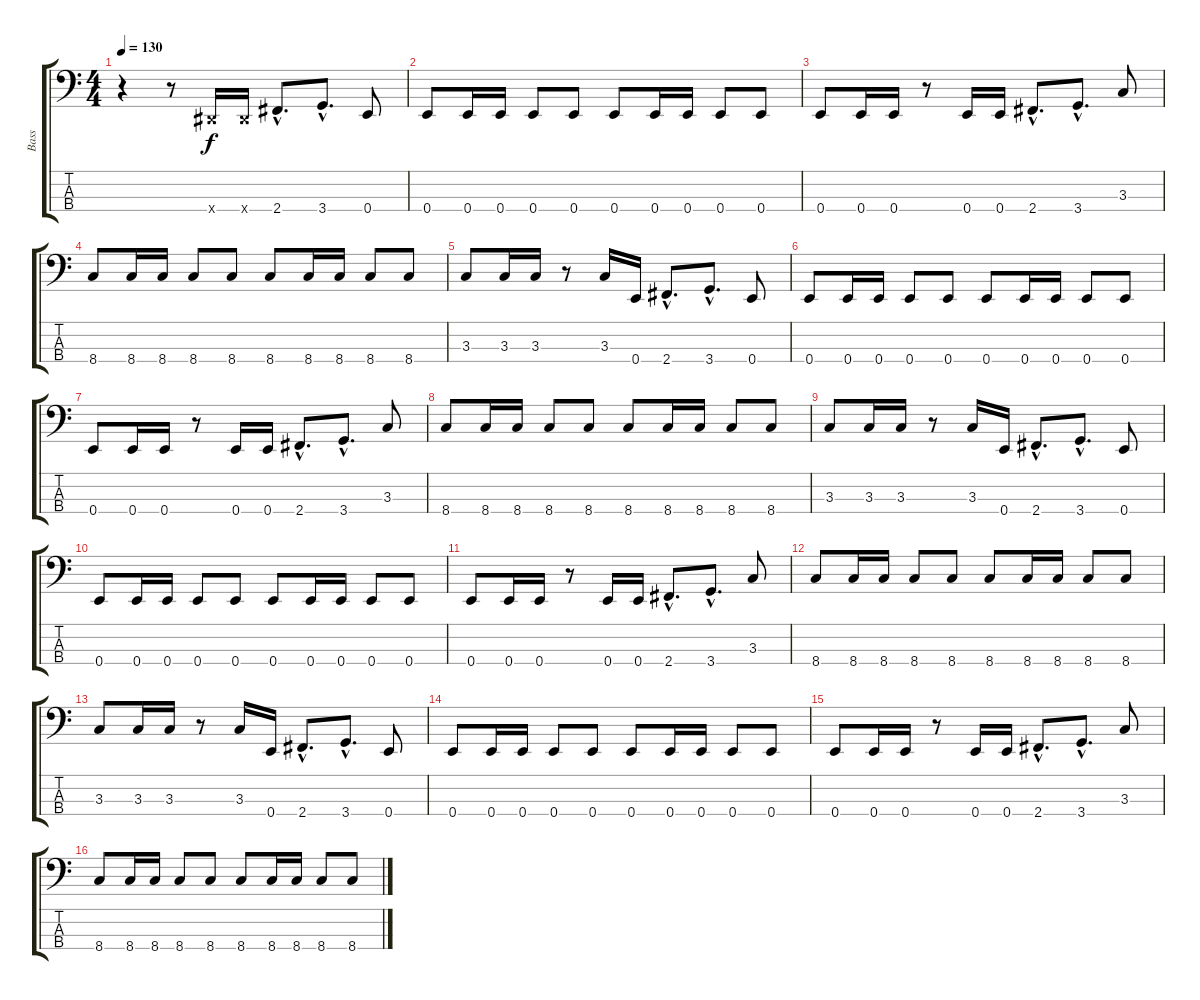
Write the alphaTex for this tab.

\track ("Bass" "Bass") {instrument electricbassfinger}
\staff {score tabs}
\tuning (G2 D2 A1 E1) {hide}
\ts (4 4)
\tempo 130
\clef f4
\ks c
r.4{dy f} r.8 -1.4{x}.16 -1.4{x}.16 2.4{hac}.8{d} 3.4{hac}.8{d} 0.4.8 |
0.4.8 0.4.16 0.4.16 0.4.8 0.4.8 0.4.8 0.4.16 0.4.16 0.4.8 0.4.8 |
0.4.8 0.4.16 0.4.16 r.8 0.4.16 0.4.16 2.4{hac}.8{d} 3.4{hac}.8{d} 3.3.8 |
8.4.8 8.4.16 8.4.16 8.4.8 8.4.8 8.4.8 8.4.16 8.4.16 8.4.8 8.4.8 |
3.3.8 3.3.16 3.3.16 r.8 3.3.16 0.4.16 2.4{hac}.8{d} 3.4{hac}.8{d} 0.4.8 |
0.4.8 0.4.16 0.4.16 0.4.8 0.4.8 0.4.8 0.4.16 0.4.16 0.4.8 0.4.8 |
0.4.8 0.4.16 0.4.16 r.8 0.4.16 0.4.16 2.4{hac}.8{d} 3.4{hac}.8{d} 3.3.8 |
8.4.8 8.4.16 8.4.16 8.4.8 8.4.8 8.4.8 8.4.16 8.4.16 8.4.8 8.4.8 |
3.3.8 3.3.16 3.3.16 r.8 3.3.16 0.4.16 2.4{hac}.8{d} 3.4{hac}.8{d} 0.4.8 |
0.4.8 0.4.16 0.4.16 0.4.8 0.4.8 0.4.8 0.4.16 0.4.16 0.4.8 0.4.8 |
0.4.8 0.4.16 0.4.16 r.8 0.4.16 0.4.16 2.4{hac}.8{d} 3.4{hac}.8{d} 3.3.8 |
8.4.8 8.4.16 8.4.16 8.4.8 8.4.8 8.4.8 8.4.16 8.4.16 8.4.8 8.4.8 |
3.3.8 3.3.16 3.3.16 r.8 3.3.16 0.4.16 2.4{hac}.8{d} 3.4{hac}.8{d} 0.4.8 |
0.4.8 0.4.16 0.4.16 0.4.8 0.4.8 0.4.8 0.4.16 0.4.16 0.4.8 0.4.8 |
0.4.8 0.4.16 0.4.16 r.8 0.4.16 0.4.16 2.4{hac}.8{d} 3.4{hac}.8{d} 3.3.8 |
8.4.8 8.4.16 8.4.16 8.4.8 8.4.8 8.4.8 8.4.16 8.4.16 8.4.8 8.4.8
